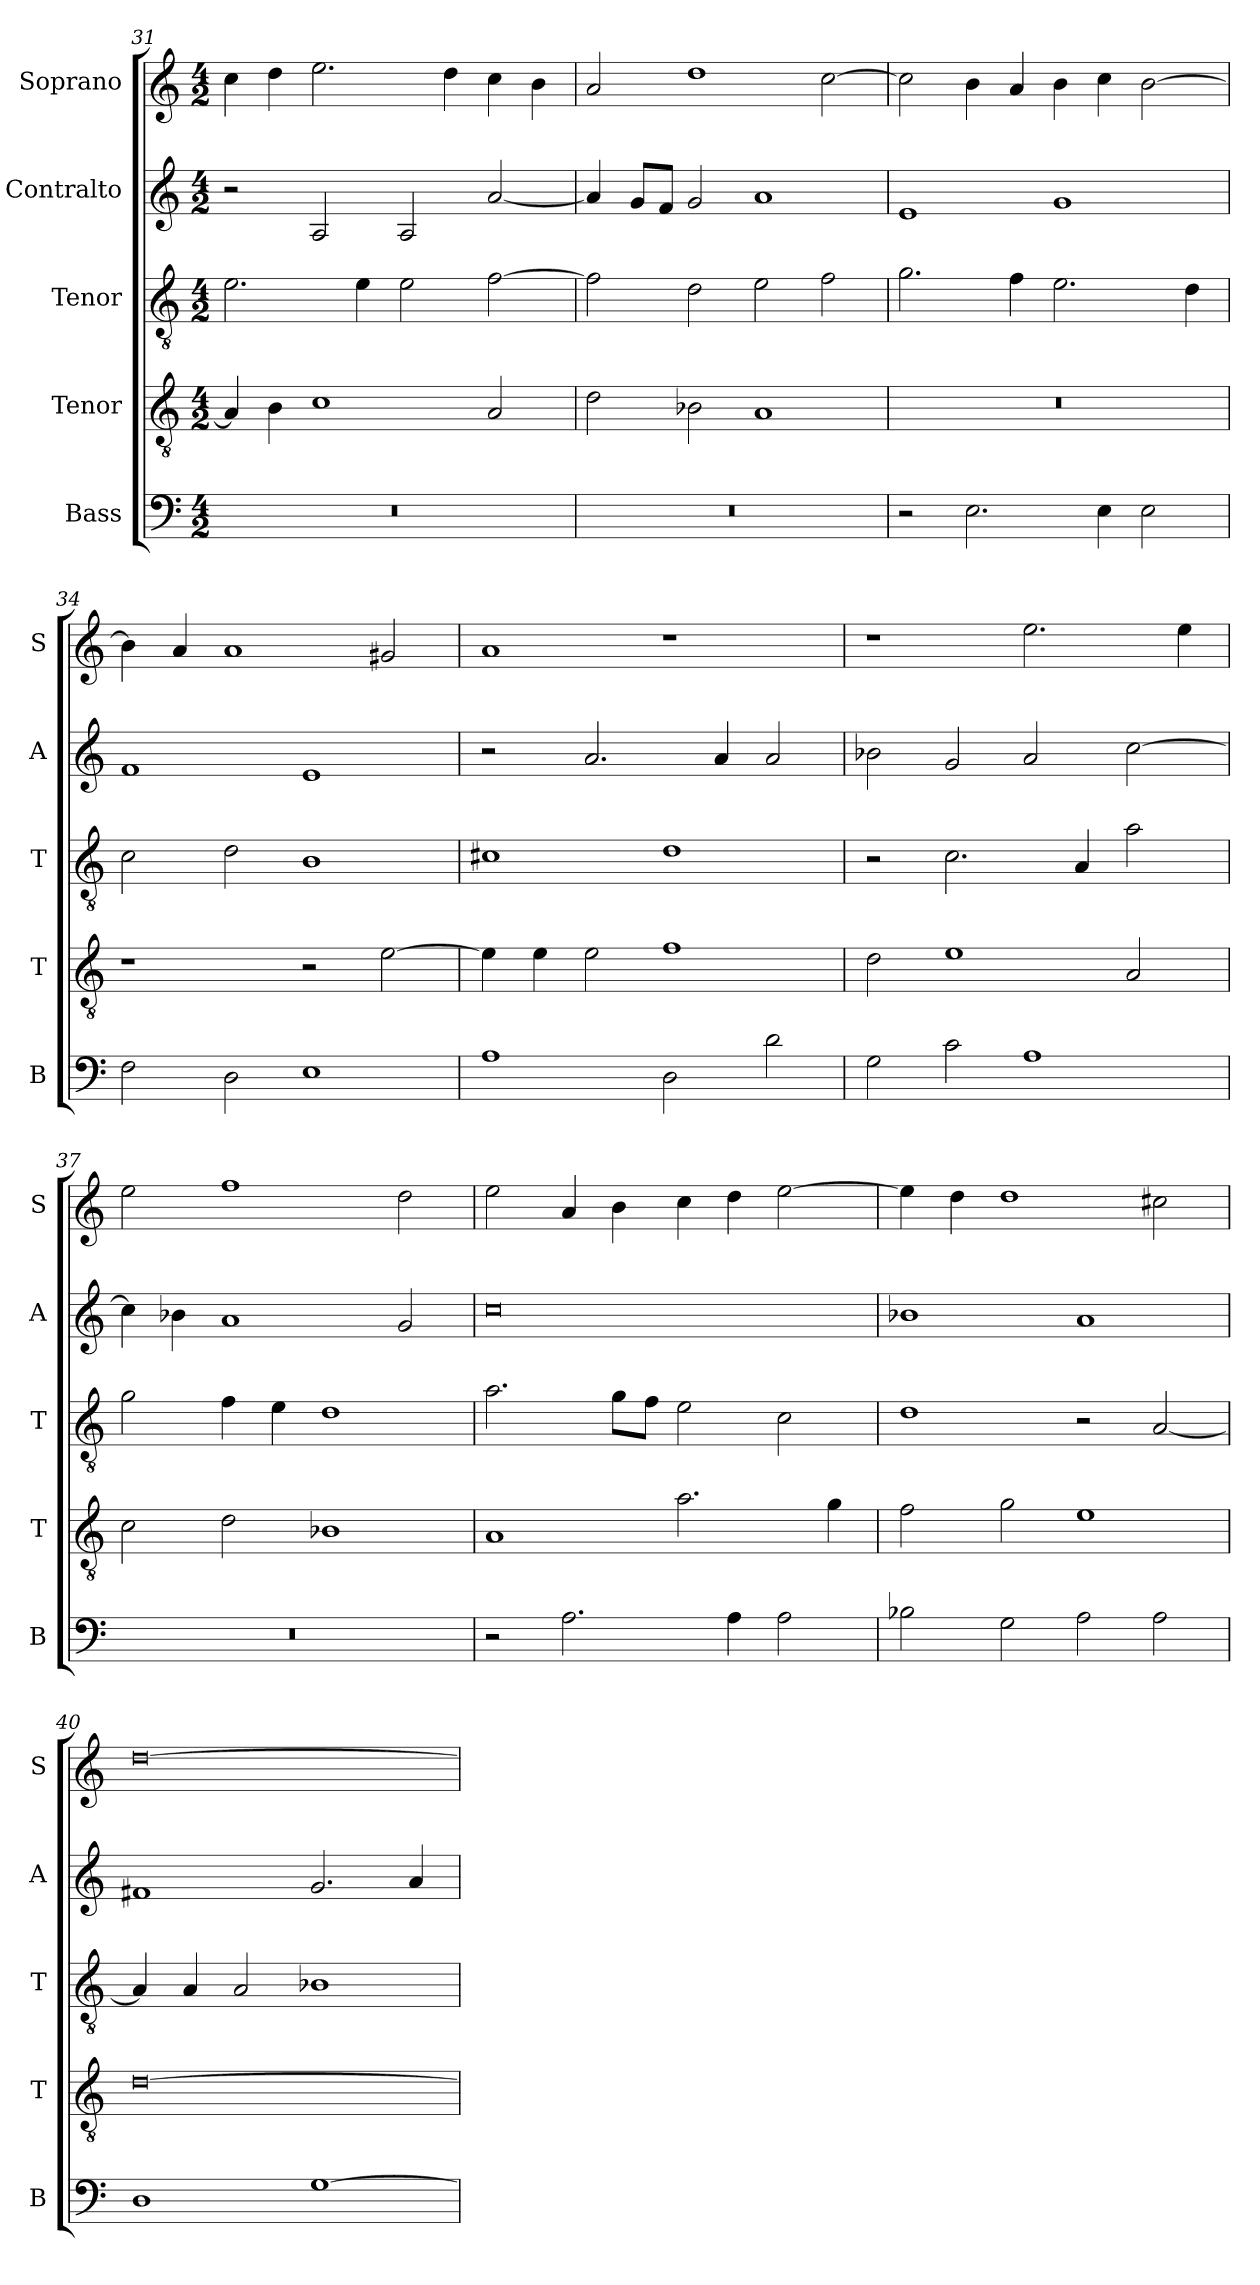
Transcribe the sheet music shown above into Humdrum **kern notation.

**kern	**kern	**kern	**kern	**kern
*part5	*part4	*part3	*part2	*part1
*staff5	*staff4	*staff3	*staff2	*staff1
*I"Bass	*I"Tenor	*I"Tenor	*I"Contralto	*I"Soprano
*I'B	*I'T	*I'T	*I'A	*I'S
*clefF4	*clefGv2	*clefGv2	*clefG2	*clefG2
*k[]	*k[]	*k[]	*k[]	*k[]
*D:dor	*D:dor	*D:dor	*D:dor	*D:dor
*M4/2	*M4/2	*M4/2	*M4/2	*M4/2
=31	=31	=31	=31	=31
0r	4A]	2.e	2r	4cc
.	4B	.	.	4dd
.	1c	.	2A	2.ee
.	.	4e	.	.
.	.	2e	2A	.
.	.	.	.	4dd
.	2A	[2f	[2a	4cc
.	.	.	.	4b
=32	=32	=32	=32	=32
0r	2d	2f]	4a]	2a
.	.	.	8g/L	.
.	.	.	8f/J	.
.	2B-X	2d	2g	1dd
.	1A	2e	1a	.
.	.	2f	.	[2cc
=33	=33	=33	=33	=33
2r	0r	2.g	1e	2cc]
2.E	.	.	.	4b
.	.	4f	.	4a
.	.	2.e	1g	4b
4E	.	.	.	4cc
2E	.	.	.	[2b
.	.	4d	.	.
=34	=34	=34	=34	=34
2F	1r	2c	1f	4b]
.	.	.	.	4a
2D	.	2d	.	1a
1E	2r	1B	1e	.
.	[2e	.	.	2g#X
=35	=35	=35	=35	=35
1A	4e]	1c#X	2r	1a
.	4e	.	.	.
.	2e	.	2.a	.
2D	1f	1d	.	1r
.	.	.	4a	.
2d	.	.	2a	.
=36	=36	=36	=36	=36
2G	2d	2r	2b-X	1r
2c	1e	2.c	2g	.
1A	.	.	2a	2.ee
.	.	4A	.	.
.	2A	2a	[2cc	.
.	.	.	.	4ee
=37	=37	=37	=37	=37
0r	2c	2g	4cc]	2ee
.	.	.	4b-X	.
.	2d	4f	1a	1ff
.	.	4e	.	.
.	1B-X	1d	.	.
.	.	.	2g	2dd
=38	=38	=38	=38	=38
2r	1A	2.a	0cc	2ee
2.A	.	.	.	4a
.	.	8g\L	.	4b
.	.	8f\J	.	.
.	2.a	2e	.	4cc
4A	.	.	.	4dd
2A	.	2c	.	[2ee
.	4g	.	.	.
=39	=39	=39	=39	=39
2B-X	2f	1d	1b-X	4ee]
.	.	.	.	4dd
2G	2g	.	.	1dd
2A	1e	2r	1a	.
2A	.	[2A	.	2cc#X
=40	=40	=40	=40	=40
1D	[0d	4A]	1f#X	[0dd
.	.	4A	.	.
.	.	2A	.	.
[1G	.	1B-X	2.g	.
.	.	.	4a	.
=	=	=	=	=
*-	*-	*-	*-	*-
